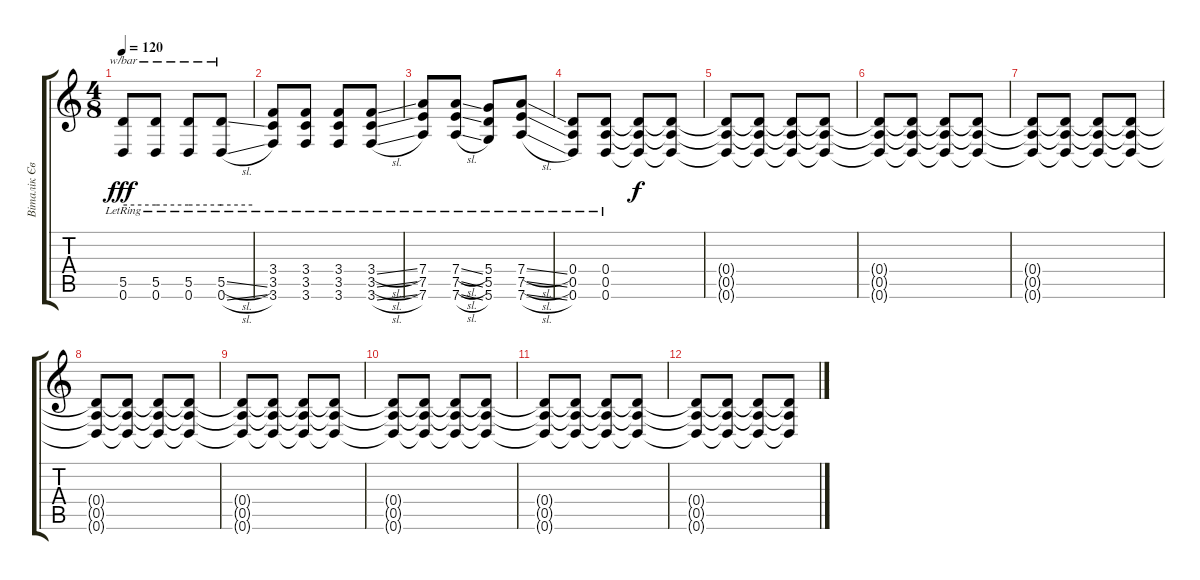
\track ("Віталік Євтушенко - Guitar 2" "Віталік Єв") {instrument electricguitarjazz}
\staff {score tabs}
\tuning (E4 B3 G3 D3 A2 D2) {hide}
\ts (4 8)
\tempo 120
\clef g2
\ks c
(5.5{lr} 0.6{lr}).8{tbe (hold default 0 0 60 0) dy fff} (5.5{lr} 0.6{lr}).8{tbe (hold default 0 0 60 0)} (5.5{lr} 0.6{lr}).8{tbe (hold default 0 0 60 0)} (5.5{sl lr} 0.6{sl lr}).8{tbe (hold default 0 0 60 0)} |
(3.4 3.5{lr} 3.6{lr}).8 (3.4 3.5{lr} 3.6{lr}).8 (3.4 3.5{lr} 3.6{lr}).8 (3.4{sl} 3.5{sl lr} 3.6{sl lr}).8 |
(7.4 7.5{lr} 7.6{lr}).8 (7.4{sl} 7.5{sl lr} 7.6{sl lr}).8 (5.4 5.5{lr} 5.6{lr}).8 (7.4{sl} 7.5{sl lr} 7.6{sl}).8 |
(0.4 0.5{lr} 0.6{lr}).8 (0.4 0.5{lr} 0.6{lr}).8 (0.4{t} 0.5{t} 0.6{t}).8{dy f volume 0} (0.4{t} 0.5{t} 0.6{t}).8 |
(0.4{t} 0.5{t} 0.6{t}).8 (0.4{t} 0.5{t} 0.6{t}).8 (0.4{t} 0.5{t} 0.6{t}).8 (0.4{t} 0.5{t} 0.6{t}).8 |
(0.4{t} 0.5{t} 0.6{t}).8 (0.4{t} 0.5{t} 0.6{t}).8 (0.4{t} 0.5{t} 0.6{t}).8 (0.4{t} 0.5{t} 0.6{t}).8 |
(0.4{t} 0.5{t} 0.6{t}).8 (0.4{t} 0.5{t} 0.6{t}).8 (0.4{t} 0.5{t} 0.6{t}).8 (0.4{t} 0.5{t} 0.6{t}).8 |
(0.4{t} 0.5{t} 0.6{t}).8 (0.4{t} 0.5{t} 0.6{t}).8 (0.4{t} 0.5{t} 0.6{t}).8 (0.4{t} 0.5{t} 0.6{t}).8 |
(0.4{t} 0.5{t} 0.6{t}).8 (0.4{t} 0.5{t} 0.6{t}).8 (0.4{t} 0.5{t} 0.6{t}).8 (0.4{t} 0.5{t} 0.6{t}).8 |
(0.4{t} 0.5{t} 0.6{t}).8 (0.4{t} 0.5{t} 0.6{t}).8 (0.4{t} 0.5{t} 0.6{t}).8 (0.4{t} 0.5{t} 0.6{t}).8 |
(0.4{t} 0.5{t} 0.6{t}).8 (0.4{t} 0.5{t} 0.6{t}).8 (0.4{t} 0.5{t} 0.6{t}).8 (0.4{t} 0.5{t} 0.6{t}).8 |
(0.4{t} 0.5{t} 0.6{t}).8 (0.4{t} 0.5{t} 0.6{t}).8 (0.4{t} 0.5{t} 0.6{t}).8 (0.4{t} 0.5{t} 0.6{t}).8
